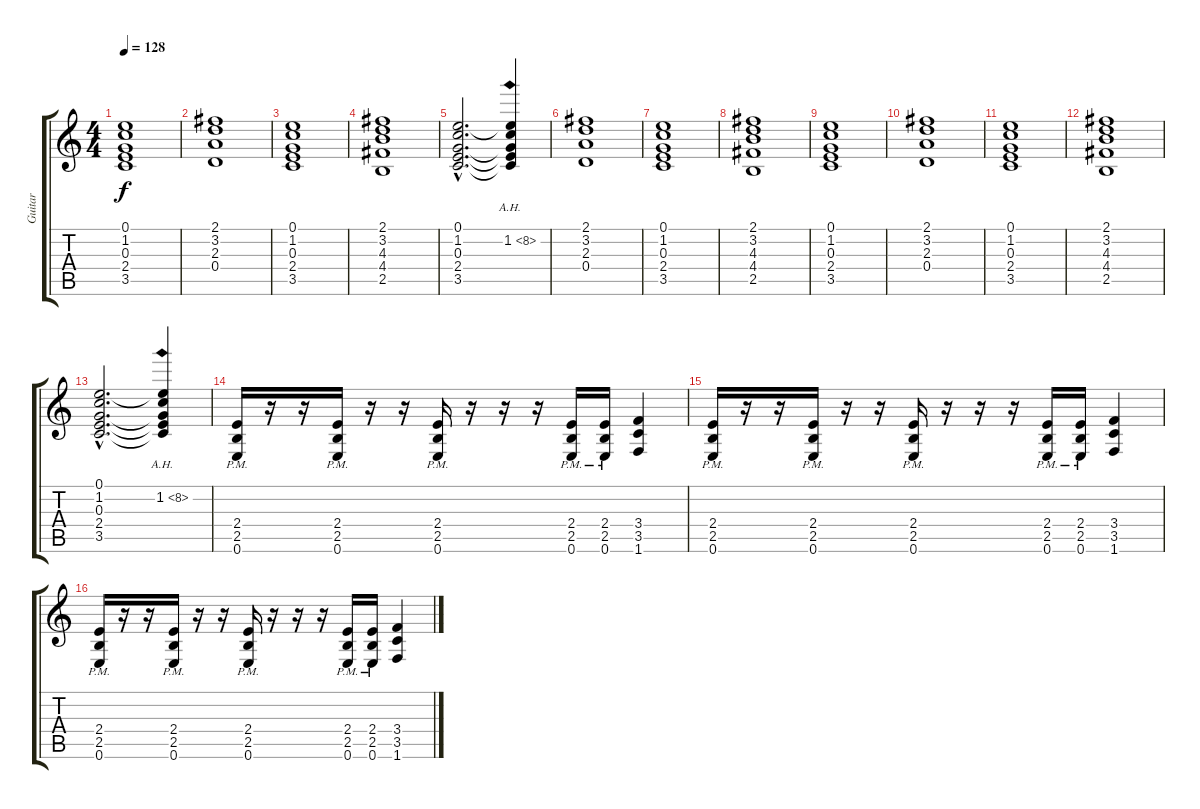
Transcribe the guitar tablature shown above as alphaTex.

\track ("Guitar" "Guitar") {instrument distortionguitar}
\staff {score tabs}
\tuning (E4 B3 G3 D3 A2 E2) {hide}
\ts (4 4)
\tempo 128
\clef g2
\ks c
(0.1 1.2 0.3 2.4 3.5).1{dy f} |
(2.1 3.2 2.3 0.4).1 |
(0.1 1.2 0.3 2.4 3.5).1 |
(2.1 3.2 4.3 4.4 2.5).1 |
(0.1{hac} 1.2 0.3{hac} 2.4{hac} 3.5{hac}).2{d} (0.1{t} 1.2{ah 7} 0.3{t} 2.4{t} 3.5{t}).4 |
(2.1 3.2 2.3 0.4).1 |
(0.1 1.2 0.3 2.4 3.5).1 |
(2.1 3.2 4.3 4.4 2.5).1 |
(0.1 1.2 0.3 2.4 3.5).1 |
(2.1 3.2 2.3 0.4).1 |
(0.1 1.2 0.3 2.4 3.5).1 |
(2.1 3.2 4.3 4.4 2.5).1 |
(0.1{hac} 1.2 0.3{hac} 2.4{hac} 3.5{hac}).2{d} (0.1{t} 1.2{ah 7} 0.3{t} 2.4{t} 3.5{t}).4 |
(2.4 2.5 0.6{pm}).16 r.16 r.16 (2.4 2.5 0.6{pm}).16 r.16 r.16 (2.4 2.5 0.6{pm}).16 r.16 r.16 r.16 (2.4 2.5 0.6{pm}).16 (2.4 2.5{pm} 0.6).16 (3.4 3.5 1.6).4 |
(2.4 2.5 0.6{pm}).16 r.16 r.16 (2.4 2.5 0.6{pm}).16 r.16 r.16 (2.4 2.5 0.6{pm}).16 r.16 r.16 r.16 (2.4 2.5 0.6{pm}).16 (2.4 2.5{pm} 0.6).16 (3.4 3.5 1.6).4 |
(2.4 2.5 0.6{pm}).16 r.16 r.16 (2.4 2.5 0.6{pm}).16 r.16 r.16 (2.4 2.5 0.6{pm}).16 r.16 r.16 r.16 (2.4 2.5 0.6{pm}).16 (2.4 2.5{pm} 0.6).16 (3.4 3.5 1.6).4
